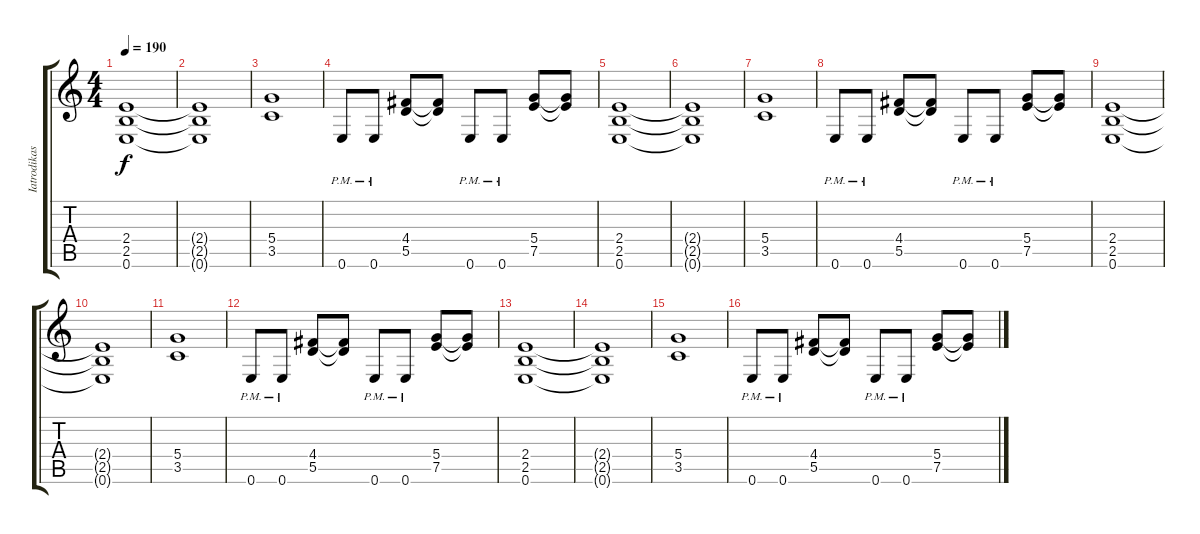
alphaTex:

\track ("Iatrodikastis" "Iatrodikas") {instrument distortionguitar}
\staff {score tabs}
\tuning (E4 B3 G3 D3 A2 E2) {hide}
\ts (4 4)
\tempo 190
\clef g2
\ks c
(2.4 2.5 0.6).1{dy f} |
(2.4{t} 2.5{t} 0.6{t}).1 |
(5.4 3.5).1 |
0.6{pm}.8 0.6{pm}.8 (4.4 5.5).8 (4.4{t} 5.5{t}).8 0.6{pm}.8 0.6{pm}.8 (5.4 7.5).8 (5.4{t} 7.5{t}).8 |
(2.4 2.5 0.6).1 |
(2.4{t} 2.5{t} 0.6{t}).1 |
(5.4 3.5).1 |
0.6{pm}.8 0.6{pm}.8 (4.4 5.5).8 (4.4{t} 5.5{t}).8 0.6{pm}.8 0.6{pm}.8 (5.4 7.5).8 (5.4{t} 7.5{t}).8 |
(2.4 2.5 0.6).1 |
(2.4{t} 2.5{t} 0.6{t}).1 |
(5.4 3.5).1 |
0.6{pm}.8 0.6{pm}.8 (4.4 5.5).8 (4.4{t} 5.5{t}).8 0.6{pm}.8 0.6{pm}.8 (5.4 7.5).8 (5.4{t} 7.5{t}).8 |
(2.4 2.5 0.6).1 |
(2.4{t} 2.5{t} 0.6{t}).1 |
(5.4 3.5).1 |
0.6{pm}.8 0.6{pm}.8 (4.4 5.5).8 (4.4{t} 5.5{t}).8 0.6{pm}.8 0.6{pm}.8 (5.4 7.5).8 (5.4{t} 7.5{t}).8
